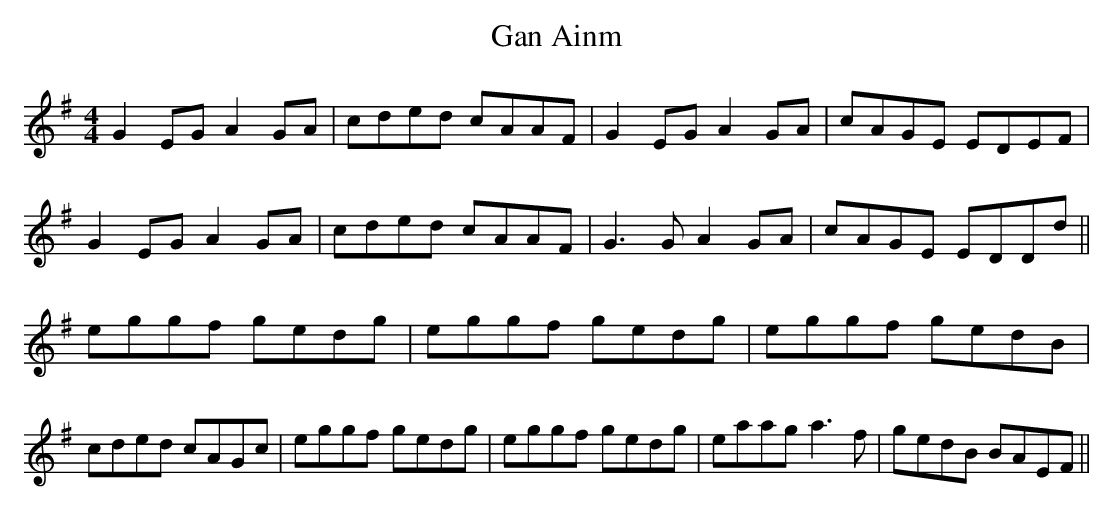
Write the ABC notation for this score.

X:1
T:Gan Ainm
M:4/4
L:1/8
K:G
G2EG A2GA|cded cAAF|G2EG A2GA|cAGE EDEF|\
G2EG A2GA|cded cAAF|G3G A2GA|cAGE EDDd||\
eggf gedg|eggf gedg|eggf gedB|cded cAGc|\
eggf gedg|eggf gedg|eaag a3f|gedB BAEF||\
